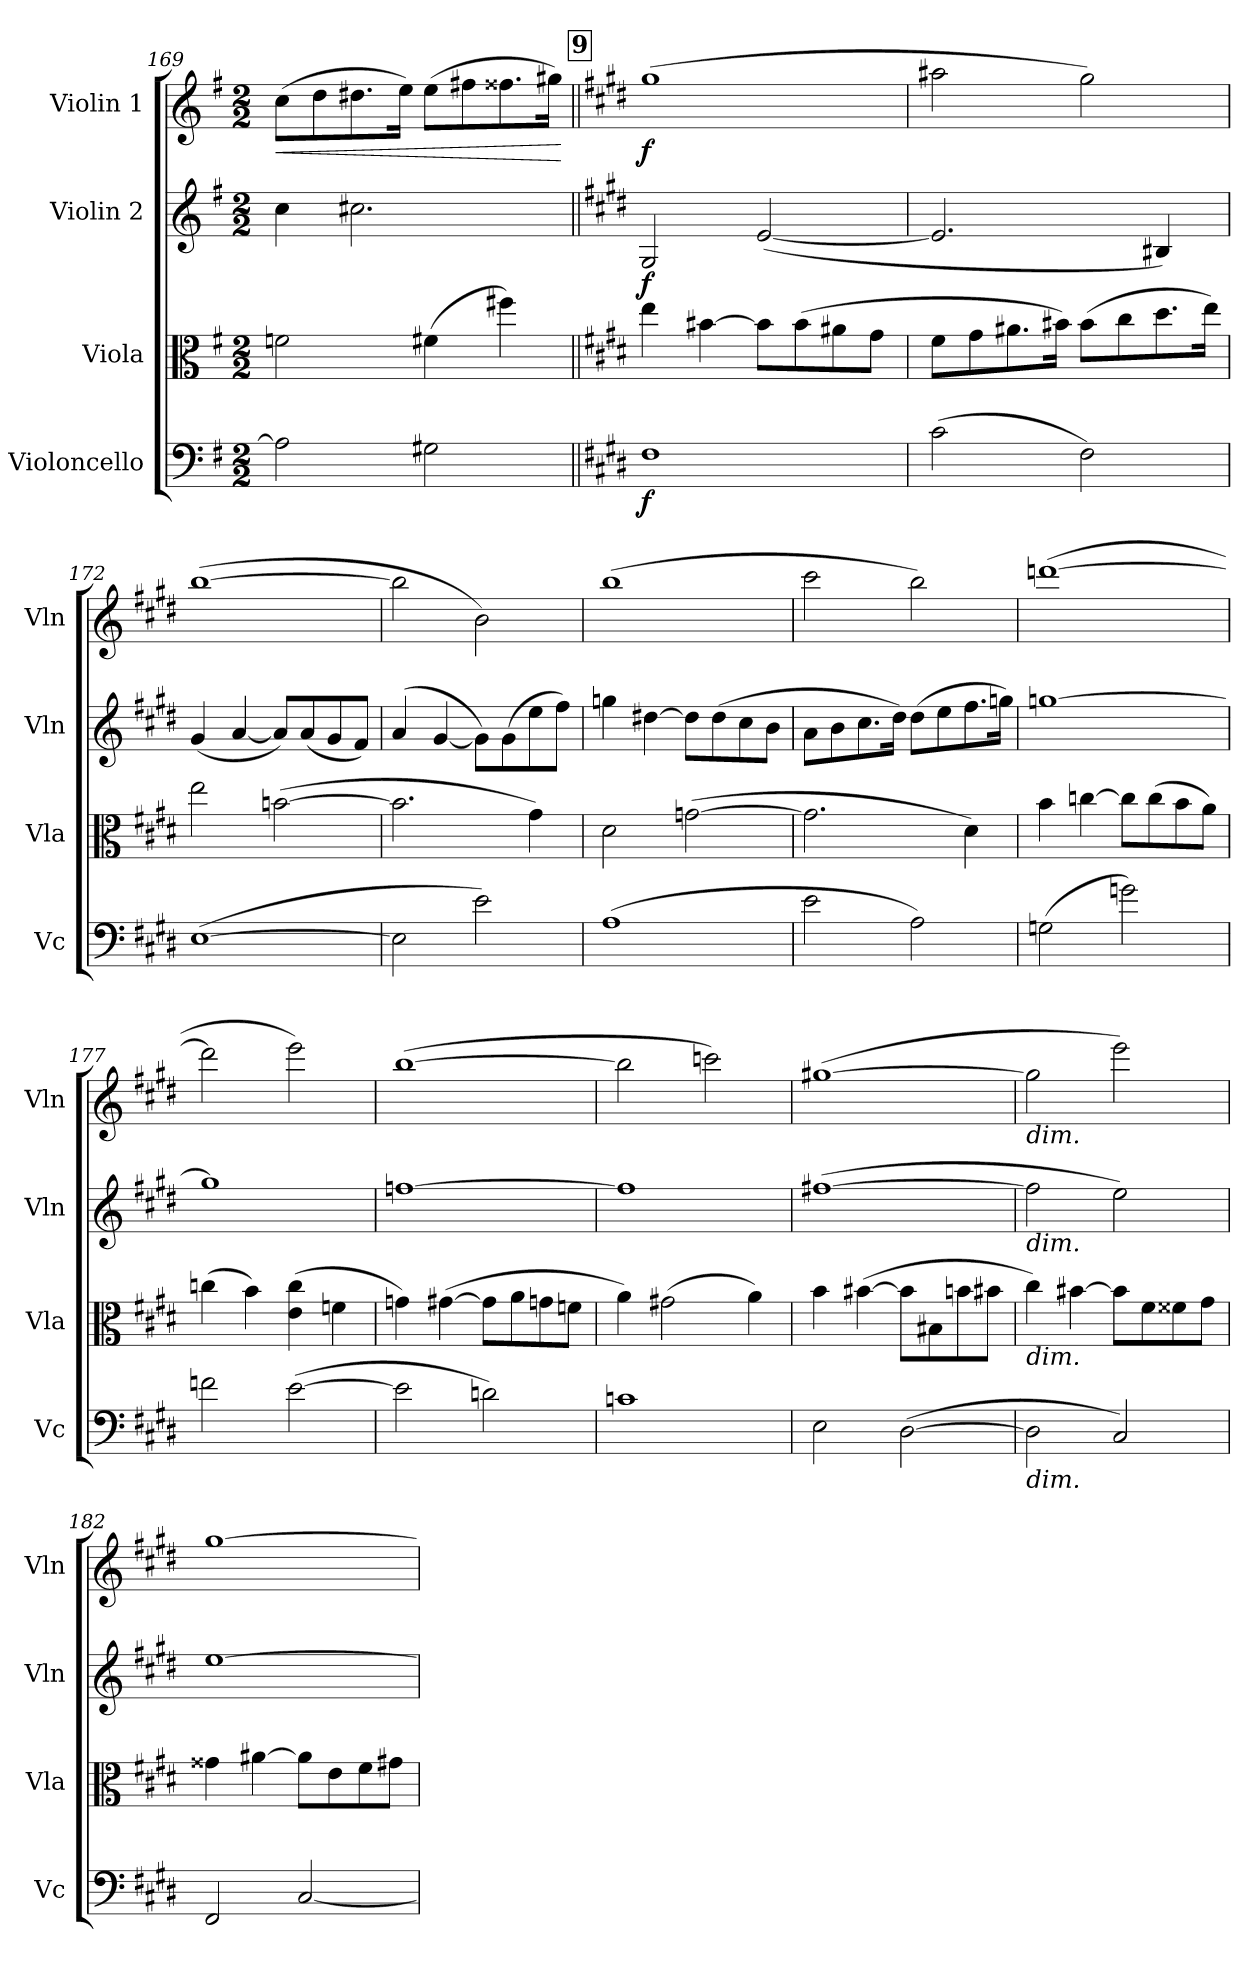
**kern	**dynam	**kern	**dynam	**kern	**dynam	**kern	**dynam
*part4	*part4	*part3	*part3	*part2	*part2	*part1	*part1
*staff4	*staff4	*staff3	*staff3	*staff2	*staff2	*staff1	*staff1
*I"Violoncello	*	*I"Viola	*	*I"Violin 2	*	*I"Violin 1	*
*I'Vc	*	*I'Vla	*	*I'Vln	*	*I'Vln	*
*clefF4	*	*clefC3	*	*clefG2	*	*clefG2	*
*k[f#]	*	*k[f#]	*	*k[f#]	*	*k[f#]	*
*M2/2	*	*M2/2	*	*M2/2	*	*M2/2	*
=169	=169	=169	=169	=169	=169	=169	=169
!	!	!	!	!	!	!	!LO:HP:b
2A\]	.	2fn\	.	4cc\	.	(8cc\L	<
.	.	.	.	.	.	8dd\	.
.	.	.	.	2.cc#X\	.	8.dd#X\	.
.	.	.	.	.	.	16ee\Jk)	.
2G#X\	.	(4f#X\	.	.	.	(8ee\L	.
.	.	.	.	.	.	8ff#X\	.
.	.	4ff#X\)	.	.	.	8.ff##X\	.
.	.	.	.	.	.	16gg#X\Jk)	.
.	.	.	.	.	.	.	[
!!LO:LB:g=z
!!LO:REH:place=s1:a:B:cj:fs=14:t=9
=170||	=170||	=170||	=170||	=170||	=170||	=170||	=170||
*k[f#c#g#d#]	*	*k[f#c#g#d#]	*	*k[f#c#g#d#]	*	*k[f#c#g#d#]	*
!	!LO:DY:b	!	!LO:DY:b	!	!	!	!
!	!	!	!LO:DY:n=1:b	!	!LO:DY:b	!	!LO:DY:b
1F#	f	4ee\	f other-dynamics	2G#/	f	(1gg#	f
.	.	[4b#X\	.	.	.	.	.
.	.	8b#\L]	.	([2e/	.	.	.
.	.	(8b#\	.	.	.	.	.
.	.	8a#X\	.	.	.	.	.
.	.	8g#\J	.	.	.	.	.
=171	=171	=171	=171	=171	=171	=171	=171
(2c#\	.	8f#\L	.	2.e/]	.	2aa#X\	.
.	.	8g#\	.	.	.	.	.
.	.	8.a#X\	.	.	.	.	.
.	.	16b#X\Jk)	.	.	.	.	.
2F#\)	.	(8b#\L	.	.	.	2gg#\)	.
.	.	8cc#\	.	.	.	.	.
.	.	8.dd#\	.	4B#X/)	.	.	.
.	.	16ee\Jk)	.	.	.	.	.
=172	=172	=172	=172	=172	=172	=172	=172
([1E	.	2ee\	.	(4g#/	.	([1bb	.
.	.	.	.	[4a/	.	.	.
.	.	([2bn\	.	8a/L])	.	.	.
.	.	.	.	(8a/	.	.	.
.	.	.	.	8g#/	.	.	.
.	.	.	.	8f#/J)	.	.	.
=173	=173	=173	=173	=173	=173	=173	=173
2E\]	.	2.b\]	.	(<4a/	.	2bb\]	.
.	.	.	.	[>4g#/	.	.	.
2e\)	.	.	.	8g#\L])	.	2b\)	.
.	.	.	.	(8g#\	.	.	.
.	.	4g#\)	.	8ee\	.	.	.
.	.	.	.	8ff#\J)	.	.	.
!!LO:PB:g=z
=174	=174	=174	=174	=174	=174	=174	=174
(1A	.	2d#i\	.	4ggn\	.	(1bb	.
.	.	.	.	[4dd#X\	.	.	.
.	.	([2gn\	.	8dd#\L]	.	.	.
.	.	.	.	(8dd#\	.	.	.
.	.	.	.	8cc#\	.	.	.
.	.	.	.	8b\J	.	.	.
=175	=175	=175	=175	=175	=175	=175	=175
2e\	.	2.gn\]	.	8a\L	.	2ccc#\	.
.	.	.	.	8b\	.	.	.
.	.	.	.	8.cc#\	.	.	.
.	.	.	.	16dd#\Jk)	.	.	.
2A\)	.	.	.	(8dd#\L	.	2bb\)	.
.	.	.	.	8ee\	.	.	.
.	.	4d#\)	.	8.ff#\	.	.	.
.	.	.	.	16ggn\Jk)	.	.	.
=176	=176	=176	=176	=176	=176	=176	=176
!	!LO:DY:b	!	!	!	!	!	!
!	!LO:DY:n=1:b	!	!LO:DY:b	!	!	!	!
!	!	!	!LO:DY:n=1:b	!	!LO:DY:b	!	!
!	!	!	!	!	!LO:DY:n=1:b	!	!LO:DY:b
!	!	!	!	!	!	!	!LO:DY:n=1:b
(2Gn\	other-dynamics f	4b\	other-dynamics f	[1ggn	other-dynamics f	([1dddn	other-dynamics f
.	.	[4ccn\	.	.	.	.	.
2gn\)	.	8cc\L]	.	.	.	.	.
.	.	(8cc\	.	.	.	.	.
.	.	8b\	.	.	.	.	.
.	.	8a\J)	.	.	.	.	.
=177	=177	=177	=177	=177	=177	=177	=177
2fn\	.	(4ccn\	.	1gg]	.	2ddd\]	.
.	.	4b\)	.	.	.	.	.
(>[2e\	.	(4e\ 4cc\	.	.	.	2eee\)	.
.	.	4fn\	.	.	.	.	.
!!LO:LB:g=z
=178	=178	=178	=178	=178	=178	=178	=178
2e\]	.	4gn\)	.	[1ffn	.	([1bb	.
.	.	([4g#X\	.	.	.	.	.
2dn\)	.	8g#\L]	.	.	.	.	.
.	.	8a\	.	.	.	.	.
.	.	8gn\	.	.	.	.	.
.	.	8fn\J	.	.	.	.	.
=179	=179	=179	=179	=179	=179	=179	=179
1cn	.	4a\)	.	1ffn]	.	2bb\]	.
.	.	(2g#X\	.	.	.	.	.
.	.	.	.	.	.	2cccn\)	.
.	.	4a\)	.	.	.	.	.
=180	=180	=180	=180	=180	=180	=180	=180
2E\	.	4b\	.	([1ff#X	.	([1gg#X	.
.	.	([4b#X\	.	.	.	.	.
([2D#i\	.	8b#\L]	.	.	.	.	.
.	.	8B#X\	.	.	.	.	.
.	.	8bn\	.	.	.	.	.
.	.	8b#X\J	.	.	.	.	.
=181	=181	=181	=181	=181	=181	=181	=181
!	!	!	!	!	!	!LO:TX:b:i:t=dim.	!
!	!	!	!	!LO:TX:b:i:t=dim.	!	!	!
!	!	!LO:TX:b:i:t=dim.	!	!	!	!	!
!LO:TX:b:i:t=dim.	!	!	!	!	!	!	!
2D#\]	.	4cc#\)	.	2ff#\]	.	2gg#\]	.
.	.	[4b#X\	.	.	.	.	.
2C#/)	.	8b#\L]	.	2ee\)	.	2eee\)	.
.	.	8f#\	.	.	.	.	.
.	.	8f##X\	.	.	.	.	.
.	.	8g#\J	.	.	.	.	.
=182	=182	=182	=182	=182	=182	=182	=182
2FF#/	.	4g##X\	.	[1ee	.	[1gg#	.
.	.	[4a#X\	.	.	.	.	.
[2C#/	.	8a#\L]	.	.	.	.	.
.	.	8e\	.	.	.	.	.
.	.	8f#\	.	.	.	.	.
.	.	8g#X\J	.	.	.	.	.
=	=	=	=	=	=	=	=
*-	*-	*-	*-	*-	*-	*-	*-
